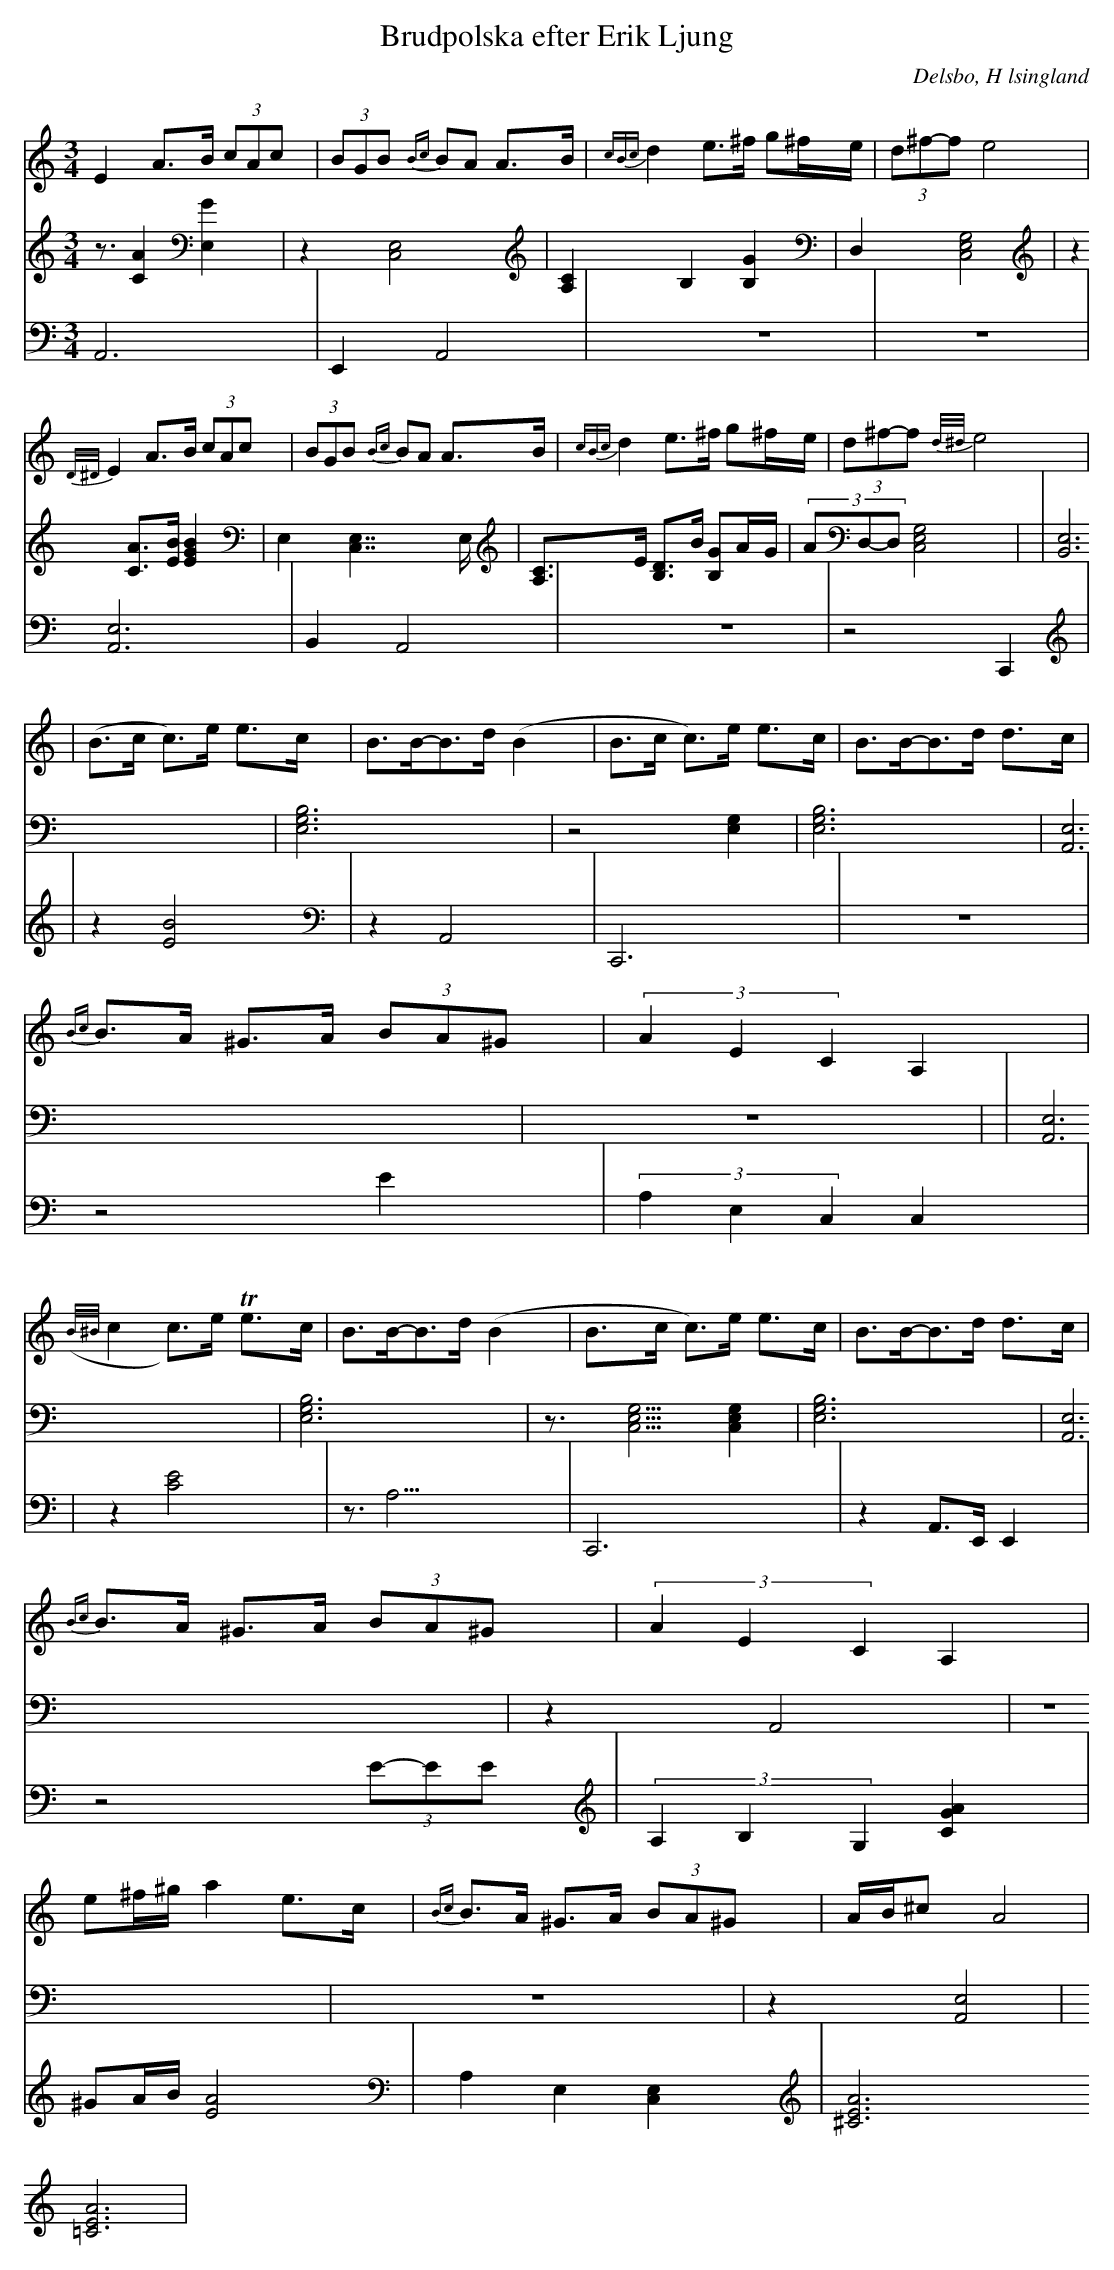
X:1
T: Brudpolska efter Erik Ljung
Q: 105
O: Delsbo, H lsingland
M: 3/4
L: 1/8
K: Am
V:1
V:2
V:3 =Merge
V:1
E2 A>B (3cAc| (3BGB {Bc}BA A>B|{cBc}d2 e>^f g^f/e/|(3d^f-f e4 |
{D/^D/}E2 A>B (3cAc| (3BGB {Bc}BA A>B|{cBc}d2 e>^f g^f/e/|(3d^f-f {d/^d/}e4 |
|(B>c c)>e e>c|B>B-B>d (B2|B>c c)>e e>c|B>B-B>d d>c|
{Bc}B>A ^G>A (3BA^G|(3A2E2C2 A,2|
({B/^B/}c2 c)>e Te>c|B>B-B>d (B2|B>c c)>e e>c|B>B-B>d d>c|
{Bc}B>A ^G>A (3BA^G|(3A2E2C2 A,2|
e^f/^g/ a2 e>c|{Bc}B>A ^G>A (3BA^G|A/B/^c A4|
V:2
z>[A4C4] [E,2G2]|z2 [C,4E,4]|[A,2C2] B,2 [B,2G2]|D,2 [E,4G,4C,4]|
z2 [AC]>[BE] [B2E2G2]|E,2 [C,7/2E,7/2]E,/|[A,C]>E [B,D]>B [B,G]A/G/|(3AD,-D, [E,4G,4C,4]|
|[B,,6E,6]|[E,6G,6B,6]|z4[G,2E,2]|[E,6G,6B,6]|
[A,,6E,6]|z6|
|[A,,6E,6]|[E,6G,6B,6]|z3/2[E,5/2G,5/2C,5/2] [E,2G,2C,2]|[E,6G,6B,6]|
[A,,6E,6]|z2 A,,4|
z6|z6|z2 [A,,4E,4]|
V:3
A,,6|E,,2 A,,4|z6|z6|
[A,,6E,6]|B,,2 A,,4|z6|z4  C,,2|
|z2 [B4E4]|z2 A,,4|C,,6|z6|
z4 E2|(3A,2E,2C,2 [C,2]|
|z2 [C4E4]|z3<A,3|C,,6|z2 A,,>E,, E,,2|
z4 (3E-EE|(3A,2B,2G,2 [G2A2C2]|
^GA/B/ [A4E4]|A,2 E,2 [C,2E,2]|[A6^C6E6] [A6=C6E6]|
